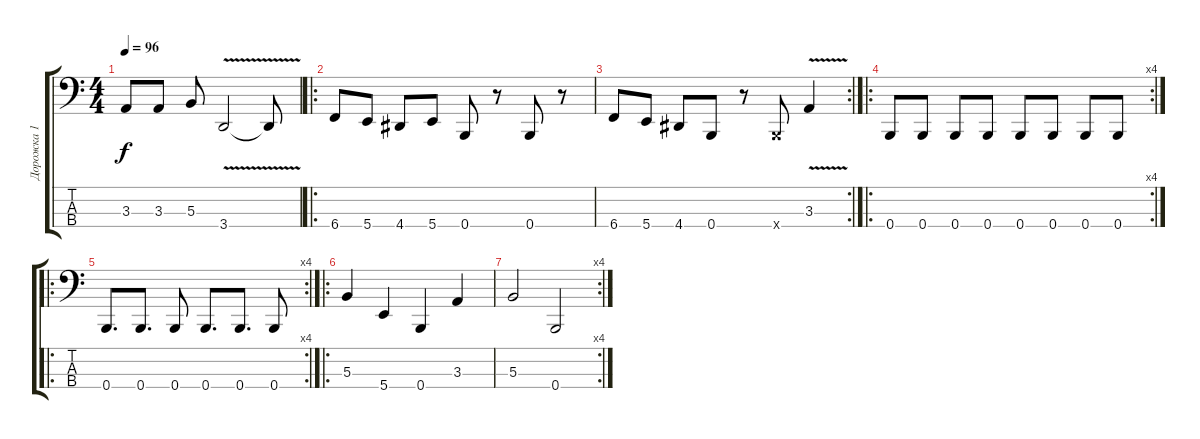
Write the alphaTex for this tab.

\track ("Дорожка 1" "Дорожка 1") {instrument electricbassfinger}
\staff {score tabs}
\tuning (E2 B1 Gb1 B0) {hide}
\ts (4 4)
\tempo 96
\clef f4
\ks c
3.3.8{dy f} 3.3.8 5.3.8 3.4{v}.2 3.4{t}.8 |
\ro
6.4.8 5.4.8 4.4.8 5.4.8 0.4.8 r.8 0.4.8 r.8 |
\rc 2
6.4.8 5.4.8 4.4.8 0.4.8 r.8 0.4{x}.8 3.3{v}.4 |
\ro
\rc 4
0.4.8 0.4.8 0.4.8 0.4.8 0.4.8 0.4.8 0.4.8 0.4.8 |
\ro
\rc 4
0.4.8{d} 0.4.8{d} 0.4.8 0.4.8{d} 0.4.8{d} 0.4.8 |
\ro
5.3.4 5.4.4 0.4.4 3.3.4 |
\rc 4
5.3.2 0.4.2
